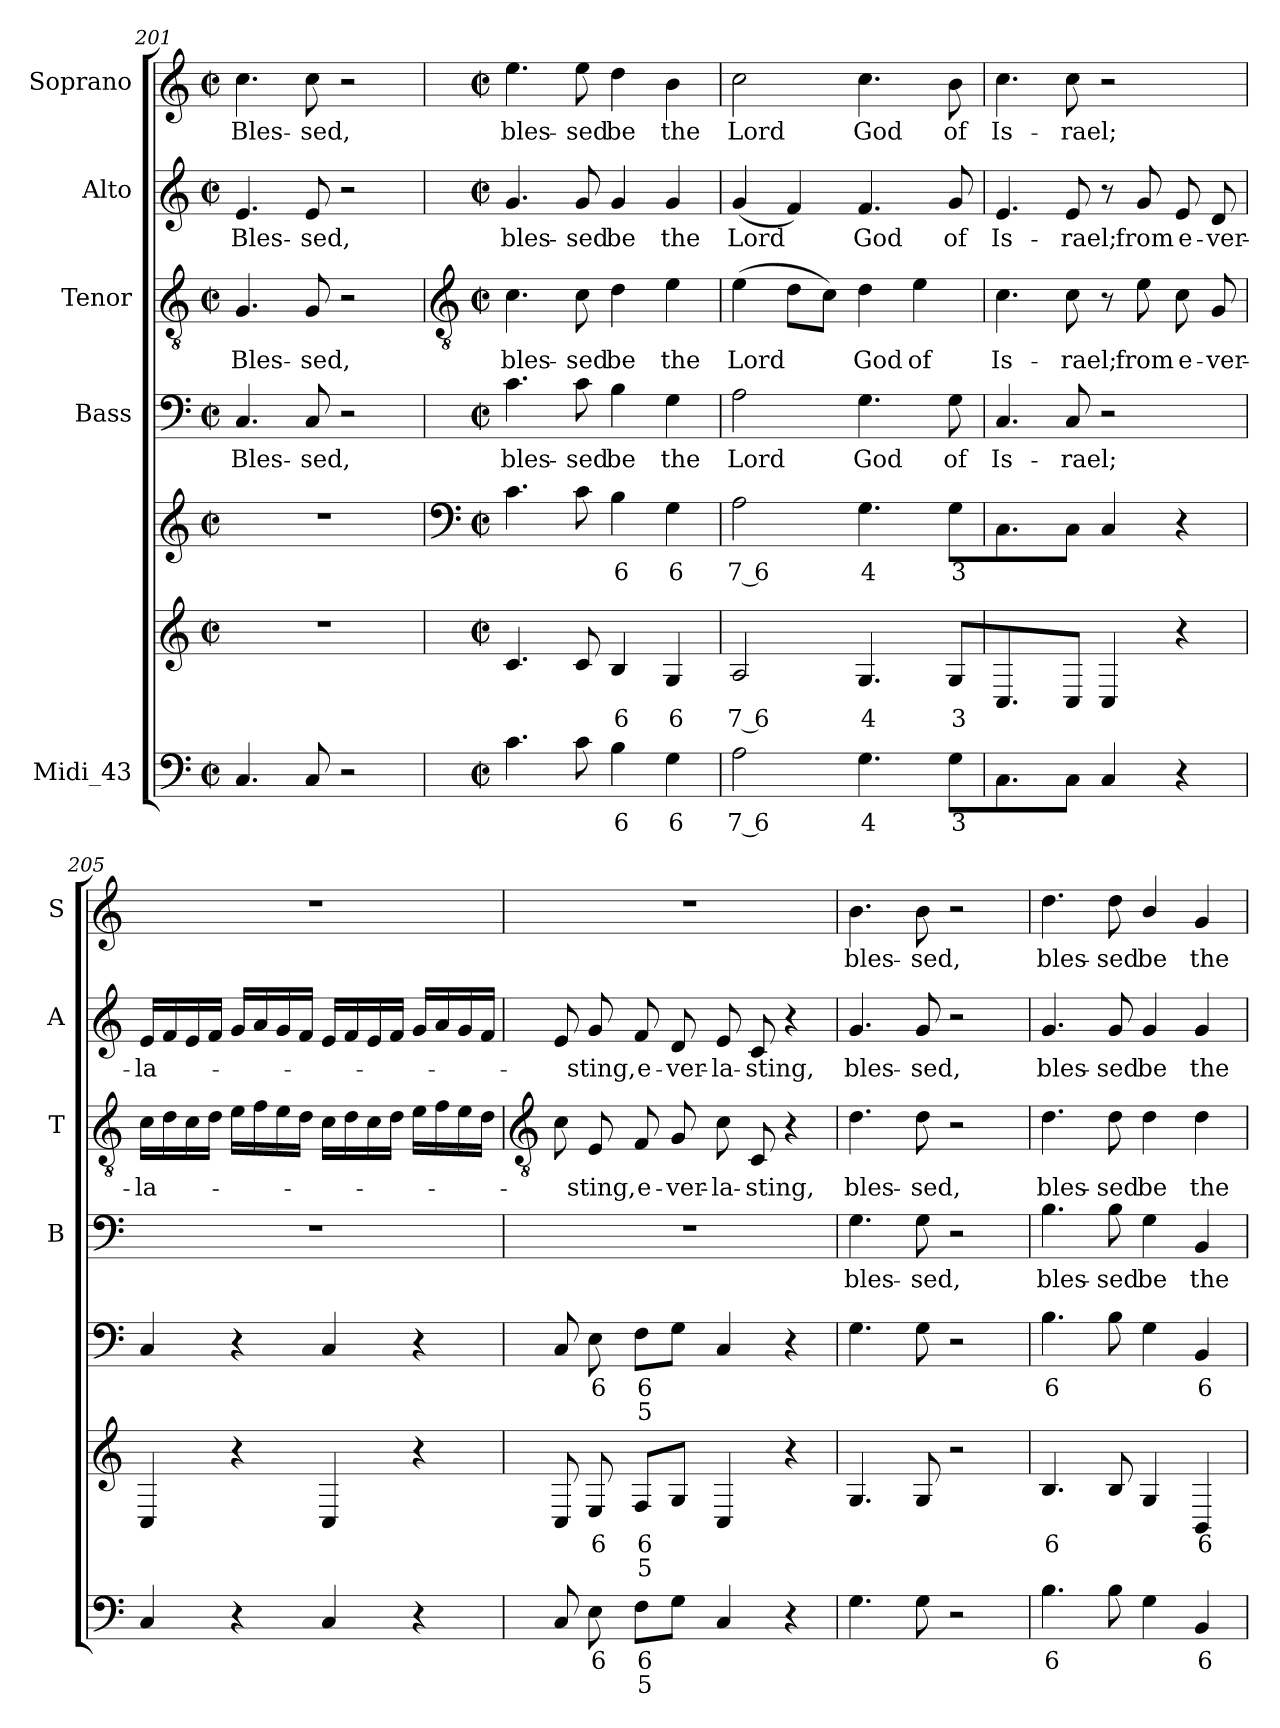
**kern	**text	**text	**kern	**text	**text	**kern	**text	**text	**kern	**text	**kern	**text	**kern	**text	**kern	**text
*part5	*part5	*part5	*part5	*part5	*part5	*part5	*part5	*part5	*part4	*part4	*part3	*part3	*part2	*part2	*part1	*part1
*staff7	*staff7	*staff7	*staff6	*staff6	*staff6	*staff5	*staff5	*staff5	*staff4	*staff4	*staff3	*staff3	*staff2	*staff2	*staff1	*staff1
*I"Midi_43	*	*	*	*	*	*	*	*	*I"Bass	*	*I"Tenor	*	*I"Alto	*	*I"Soprano	*
*	*	*	*	*	*	*	*	*	*I'B	*	*I'T	*	*I'A	*	*I'S	*
*clefF4	*	*	*clefG2	*	*	*clefG2	*	*	*clefF4	*	*clefGv2	*	*clefG2	*	*clefG2	*
*k[]	*	*	*k[]	*	*	*k[]	*	*	*k[]	*	*k[]	*	*k[]	*	*k[]	*
*C:	*	*	*C:	*	*	*C:	*	*	*C:	*	*C:	*	*C:	*	*C:	*
*M2/2	*	*	*M2/2	*	*	*M2/2	*	*	*M2/2	*	*M2/2	*	*M2/2	*	*M2/2	*
*met(c|)	*	*	*met(c|)	*	*	*met(c|)	*	*	*met(c|)	*	*met(c|)	*	*met(c|)	*	*met(c|)	*
=201	=201	=201	=201	=201	=201	=201	=201	=201	=201	=201	=201	=201	=201	=201	=201	=201
!	!	!	!	!	!	!	!	!	!	!LO:LY:b	!	!LO:LY:b	!	!LO:LY:b	!	!LO:LY:b
4.C	.	.	1r	.	.	1r	.	.	4.C	Bles-	4.G	Bles-	4.e	Bles-	4.cc	Bles-
!	!	!	!	!	!	!	!	!	!	!LO:LY:b	!	!LO:LY:b	!	!LO:LY:b	!	!LO:LY:b
8C	.	.	.	.	.	.	.	.	8C	-sed,	8G	-sed,	8e	-sed,	8cc	-sed,
2r	.	.	.	.	.	.	.	.	2r	.	2r	.	2r	.	2r	.
!!LO:LB:g=z
=202	=202	=202	=202	=202	=202	=202	=202	=202	=202	=202	=202	=202	=202	=202	=202	=202
*	*	*	*	*	*	*clefF4	*	*	*	*	*clefGv2	*	*	*	*	*
*k[]	*	*	*k[]	*	*	*k[]	*	*	*	*	*	*	*	*	*	*
*C:	*	*	*C:	*	*	*C:	*	*	*	*	*	*	*	*	*	*
*M2/2	*	*	*M2/2	*	*	*M2/2	*	*	*M2/2	*	*M2/2	*	*M2/2	*	*M2/2	*
*met(c|)	*	*	*met(c|)	*	*	*met(c|)	*	*	*met(c|)	*	*met(c|)	*	*met(c|)	*	*met(c|)	*
!	!	!	!	!	!	!	!	!	!	!LO:LY:b	!	!LO:LY:b	!	!LO:LY:b	!	!LO:LY:b
4.c	.	.	4.c	.	.	4.c	.	.	4.c	bles-	4.c	bles-	4.g	bles-	4.ee	bles-
!	!	!	!	!	!	!	!	!	!	!LO:LY:b	!	!LO:LY:b	!	!LO:LY:b	!	!LO:LY:b
8c	.	.	8c	.	.	8c	.	.	8c	-sed	8c	-sed	8g	-sed	8ee	-sed
!	!LO:LY:b	!	!	!LO:LY:b	!	!	!LO:LY:b	!	!	!LO:LY:b	!	!LO:LY:b	!	!LO:LY:b	!	!LO:LY:b
4B	6	.	4B	6	.	4B	6	.	4B	be	4d	be	4g	be	4dd	be
!	!LO:LY:b	!	!	!LO:LY:b	!	!	!LO:LY:b	!	!	!LO:LY:b	!	!LO:LY:b	!	!LO:LY:b	!	!LO:LY:b
4G	6	.	4G	6	.	4G	6	.	4G	the	4e	the	4g	the	4b	the
=203	=203	=203	=203	=203	=203	=203	=203	=203	=203	=203	=203	=203	=203	=203	=203	=203
!	!LO:LY:b	!	!	!LO:LY:b	!	!	!LO:LY:b	!	!	!LO:LY:b	!	!LO:LY:b	!	!LO:LY:b	!	!LO:LY:b
2A	7 6	.	2A	7 6	.	2A	7 6	.	2A	Lord	(>4e	Lord	(<4g	Lord	2cc	Lord
.	.	.	.	.	.	.	.	.	.	.	8dL	.	4f)	.	.	.
.	.	.	.	.	.	.	.	.	.	.	8cJ)	.	.	.	.	.
!	!LO:LY:b	!	!	!LO:LY:b	!	!	!LO:LY:b	!	!	!LO:LY:b	!	!LO:LY:b	!	!LO:LY:b	!	!LO:LY:b
4.G	4	.	4.G	4	.	4.G	4	.	4.G	God	4d	God	4.f	God	4.cc	God
!	!	!	!	!	!	!	!	!	!	!	!	!LO:LY:b	!	!	!	!
.	.	.	.	.	.	.	.	.	.	.	4e	of	.	.	.	.
!	!LO:LY:b	!	!	!LO:LY:b	!	!	!LO:LY:b	!	!	!LO:LY:b	!	!	!	!LO:LY:b	!	!LO:LY:b
8GL	3	.	8GL	3	.	8GL	3	.	8G	of	.	.	8g	of	8b	of
=204	=204	=204	=204	=204	=204	=204	=204	=204	=204	=204	=204	=204	=204	=204	=204	=204
!	!	!	!	!	!	!	!	!	!	!LO:LY:b	!	!LO:LY:b	!	!LO:LY:b	!	!LO:LY:b
4.C	.	.	4.C	.	.	4.C	.	.	4.C	Is-	4.c	Is-	4.e	Is-	4.cc	Is-
!	!	!	!	!	!	!	!	!	!	!LO:LY:b	!	!LO:LY:b	!	!LO:LY:b	!	!LO:LY:b
8CJ	.	.	8CJ	.	.	8CJ	.	.	8C	-rael;	8c	-rael;	8e	-rael;	8cc	-rael;
4C	.	.	4C	.	.	4C	.	.	2r	.	8r	.	8r	.	2r	.
!	!	!	!	!	!	!	!	!	!	!	!	!LO:LY:b	!	!LO:LY:b	!	!
.	.	.	.	.	.	.	.	.	.	.	8e	from	8g	from	.	.
!	!	!	!	!	!	!	!	!	!	!	!	!LO:LY:b	!	!LO:LY:b	!	!
4r	.	.	4r	.	.	4r	.	.	.	.	8c	e-	8e	e-	.	.
!	!	!	!	!	!	!	!	!	!	!	!	!LO:LY:b	!	!LO:LY:b	!	!
.	.	.	.	.	.	.	.	.	.	.	8G	-ver-	8d	-ver-	.	.
=205	=205	=205	=205	=205	=205	=205	=205	=205	=205	=205	=205	=205	=205	=205	=205	=205
!	!	!	!	!	!	!	!	!	!	!	!	!LO:LY:b	!	!LO:LY:b	!	!
4C	.	.	4C	.	.	4C	.	.	1r	.	16cLL	-la-	16eLL	-la-	1r	.
.	.	.	.	.	.	.	.	.	.	.	16d	.	16f	.	.	.
.	.	.	.	.	.	.	.	.	.	.	16c	.	16e	.	.	.
.	.	.	.	.	.	.	.	.	.	.	16dJJ	.	16fJJ	.	.	.
4r	.	.	4r	.	.	4r	.	.	.	.	16eLL	.	16gLL	.	.	.
.	.	.	.	.	.	.	.	.	.	.	16f	.	16a	.	.	.
.	.	.	.	.	.	.	.	.	.	.	16e	.	16g	.	.	.
.	.	.	.	.	.	.	.	.	.	.	16dJJ	.	16fJJ	.	.	.
4C	.	.	4C	.	.	4C	.	.	.	.	16cLL	.	16eLL	.	.	.
.	.	.	.	.	.	.	.	.	.	.	16d	.	16f	.	.	.
.	.	.	.	.	.	.	.	.	.	.	16c	.	16e	.	.	.
.	.	.	.	.	.	.	.	.	.	.	16dJJ	.	16fJJ	.	.	.
4r	.	.	4r	.	.	4r	.	.	.	.	16eLL	.	16gLL	.	.	.
.	.	.	.	.	.	.	.	.	.	.	16f	.	16a	.	.	.
.	.	.	.	.	.	.	.	.	.	.	16e	.	16g	.	.	.
.	.	.	.	.	.	.	.	.	.	.	16dJJ	.	16fJJ	.	.	.
!!LO:LB:g=z
=206	=206	=206	=206	=206	=206	=206	=206	=206	=206	=206	=206	=206	=206	=206	=206	=206
*	*	*	*	*	*	*	*	*	*	*	*clefGv2	*	*	*	*	*
8C	.	.	8C	.	.	8C	.	.	1r	.	8c	.	8e	.	1r	.
!	!LO:LY:b	!	!	!LO:LY:b	!	!	!LO:LY:b	!	!	!	!	!LO:LY:b	!	!LO:LY:b	!	!
8E	6	.	8E	6	.	8E	6	.	.	.	8E	sting,	8g	sting,	.	.
!	!LO:LY:b	!LO:LY:b	!	!LO:LY:b	!LO:LY:b	!	!LO:LY:b	!LO:LY:b	!	!	!	!LO:LY:b	!	!LO:LY:b	!	!
8FL	6	5	8FL	6	5	8FL	6	5	.	.	8F	e-	8f	e-	.	.
!	!	!	!	!	!	!	!	!	!	!	!	!LO:LY:b	!	!LO:LY:b	!	!
8GJ	.	.	8GJ	.	.	8GJ	.	.	.	.	8G/	-ver-	8d	-ver-	.	.
!	!	!	!	!	!	!	!	!	!	!	!	!LO:LY:b	!	!LO:LY:b	!	!
4C	.	.	4C	.	.	4C	.	.	.	.	8c	-la-	8e	-la-	.	.
!	!	!	!	!	!	!	!	!	!	!	!	!LO:LY:b	!	!LO:LY:b	!	!
.	.	.	.	.	.	.	.	.	.	.	8C	-sting,	8c	-sting,	.	.
4r	.	.	4r	.	.	4r	.	.	.	.	4r	.	4r	.	.	.
=207	=207	=207	=207	=207	=207	=207	=207	=207	=207	=207	=207	=207	=207	=207	=207	=207
!	!	!	!	!	!	!	!	!	!	!LO:LY:b	!	!LO:LY:b	!	!LO:LY:b	!	!LO:LY:b
4.G	.	.	4.G	.	.	4.G	.	.	4.G	bles-	4.d	bles-	4.g	bles-	4.b	bles-
!	!	!	!	!	!	!	!	!	!	!LO:LY:b	!	!LO:LY:b	!	!LO:LY:b	!	!LO:LY:b
8G	.	.	8G	.	.	8G	.	.	8G	-sed,	8d	-sed,	8g	-sed,	8b	-sed,
2r	.	.	2r	.	.	2r	.	.	2r	.	2r	.	2r	.	2r	.
=208	=208	=208	=208	=208	=208	=208	=208	=208	=208	=208	=208	=208	=208	=208	=208	=208
!	!LO:LY:b	!	!	!LO:LY:b	!	!	!LO:LY:b	!	!	!LO:LY:b	!	!LO:LY:b	!	!LO:LY:b	!	!LO:LY:b
4.B	6	.	4.B	6	.	4.B	6	.	4.B	bles-	4.d	bles-	4.g	bles-	4.dd	bles-
!	!	!	!	!	!	!	!	!	!	!LO:LY:b	!	!LO:LY:b	!	!LO:LY:b	!	!LO:LY:b
8B	.	.	8B	.	.	8B	.	.	8B	-sed	8d	-sed	8g	-sed	8dd	-sed
!	!	!	!	!	!	!	!	!	!	!LO:LY:b	!	!LO:LY:b	!	!LO:LY:b	!	!LO:LY:b
4G	.	.	4G	.	.	4G	.	.	4G	be	4d	be	4g	be	4b/	be
!	!LO:LY:b	!	!	!LO:LY:b	!	!	!LO:LY:b	!	!	!LO:LY:b	!	!LO:LY:b	!	!LO:LY:b	!	!LO:LY:b
4BB	6	.	4BB	6	.	4BB	6	.	4BB	the	4d	the	4g	the	4g	the
=	=	=	=	=	=	=	=	=	=	=	=	=	=	=	=	=
*-	*-	*-	*-	*-	*-	*-	*-	*-	*-	*-	*-	*-	*-	*-	*-	*-
